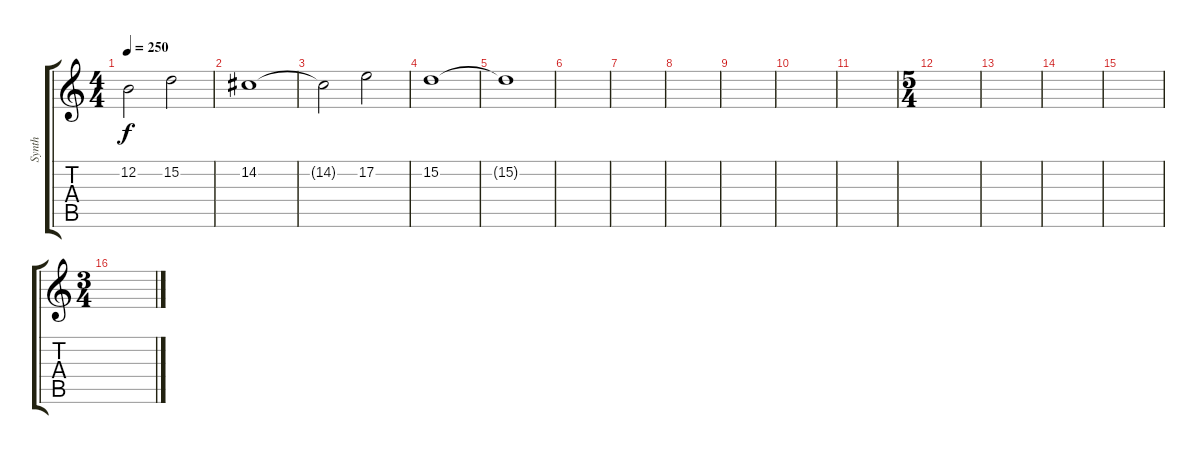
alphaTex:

\track ("Synth" "Synth") {instrument lead1square}
\staff {score tabs}
\tuning (E4 B3 G3 D3 A2 E2) {hide}
\ts (4 4)
\tempo 250
\clef g2
\ks c
12.2{t}.2{dy f} 15.2.2 |
14.2.1 |
14.2{t}.2 17.2.2 |
15.2.1 |
15.2{t}.1 |
|
|
|
|
|
|
\ts (5 4)
|
|
|
|
\ts (3 4)
